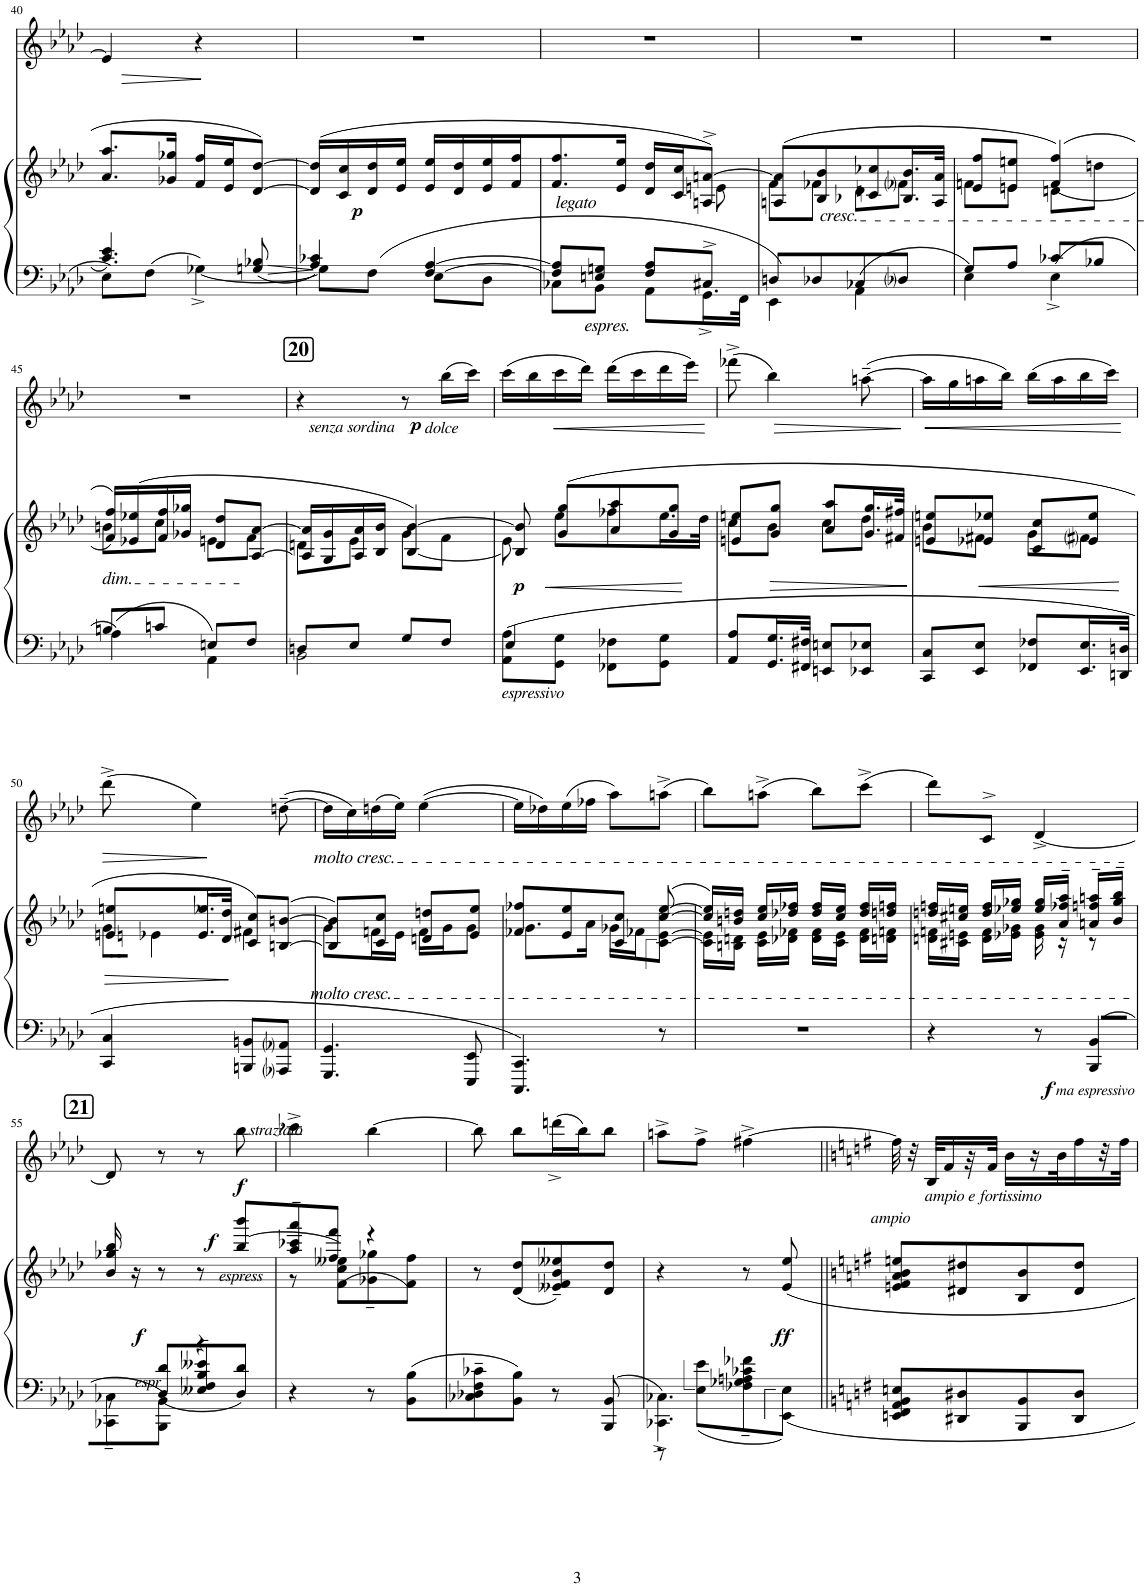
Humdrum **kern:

**kern	**kern	**dynam	**kern	**dynam
*part2	*part2	*part2	*part1	*part1
*staff3	*staff2	*staff2/3	*staff1	*staff1
*I"Piano	*	*	*I"Violin	*
*	*	*	*I'Vln	*
!!LO:PB:g=z
*clefF4	*clefF4	*	*clefG2	*
*k[b-e-a-d-]	*k[b-e-a-d-]	*	*k[b-e-a-d-]	*
*M4/8	*M4/8	*	*M4/8	*
=40	=40	=40	=40	=40
*^	*	*	*	*
!	!	!	!	!	!LO:HP:b
8E-\L	4.c/ 4.e-/	8.a-/ 8.aa-/L	.	4e-/]	>
8F\J	.	.	.	.	.
.	.	16g-X/ 16gg-X/Jk	.	.	.
[4G-X^\	.	16f/ 16ff/LL	.	4r	.
.	.	16e-/ 16ee-/J	.	.	.
!	!	!	!LO:HP:b=2	!	!
.	8Gn/ 8B-X/	[>8d-/ [8dd-/J	>	.	.
*v	*v	*	*	*	*
.	.	.	.	]
=41	=41	=41	=41	=41
*^	*	*	*	*
8G-\L]	4A-/ 4c-X/	(16d-/] 16dd-/]LL	.	2r	.
!	!	!	!LO:DY:b	!	!
.	.	16c/ 16cc/	p	.	.
8F\J	.	16d-/ 16dd-/	.	.	.
.	.	16e-/ 16ee-/JJ	.	.	.
8E-\L	[4F/ [4A-/	16e-/ 16ee-/LL	.	.	.
.	.	16d-/ 16dd-/	.	.	.
8D-\J	.	16e-/ 16ee-/	.	.	.
.	.	16f/ 16ff/J	.	.	.
=42	=42	=42	=42	=42	=42
*	*	*^	*	*	*
!	!	!LO:TX:b:i:t=legato	!	!	!	!
!LO:TX:b:i:t=espres.	!	!	!	!	!	!
8C-X\L	8F/] 8A-/]L	8.f/ 8.ff/	4.ryy	.	2r	.
8BB-\J	8En/ 8Gn/J	.	.	.	.	.
.	.	16e-/ 16ee-/Jk	.	.	.	.
8AA-\L	8F/ 8A-/L	16d-/ 16dd-/LL	.	.	.	.
.	.	16c/ 16cc/J	.	.	.	.
16.GG^\L	8C#X^/J	8An/^ [8an/^J)	8en\	.	.	.
32FF\JJk	.	.	.	.	.	.
=43	=43	=43	=43	=43	=43	=43
4EE-\	8Dn/L	(8An/ 8a/]L	8f\L	.	2r	.
.	8D-X/	8B-/ 8b-/	8f-X\J	.	.	.
!	!	!LO:TX:b:i:t=cresc.	!	!	!	!
4AA-\	8C-X/	8c-X/ 8cc-X/	8dn\L	.	.	.
.	8D-i/J	16.B-/ 16.b-/L	8f-i\J	.	.	.
.	.	32A/ 32a-X/JJk	.	.	.	.
=44	=44	=44	=44	=44	=44	=44
4E-\	8G/L	8e-/ 8ff/L	8fn\L	.	2r	.
.	8A-/J	8en/ 8een/J	8e\J	.	.	.
4E-^\	8c-X/L	((<4f/ 4ff/)	8dn\L	.	.	.
.	8B-X/J	.	8ddn\J	.	.	.
!!LO:LB:g=z
=45	=45	=45	=45	=45	=45	=45
!	!	!LO:TX:b:i:t=dim.	!	!	!	!
4A-\	8Bn/L	16f/ 16ff/LL))	8bn\L	.	2r	.
.	.	(16e-X/ 16ee-X/	.	.	.	.
.	8cn/J	16f/ 16ff/	8cc\J	.	.	.
.	.	16g-X/ 16gg-X/JJ	.	.	.	.
4AA-\	8En/L	8d-/ 8dd-/L	8en\L	.	.	.
.	8F/J	[8A-/ [8a-/J	8f\J	.	.	.
!!LO:REH:place=s1:a:B:cj:fs=14:t=20
=46	=46	=46	=46	=46	=46	=46
!	!	!	!	!	!LO:TX:b:i:t=senza sordina	!
2BB-\	8Dn/L	16A-/] 16a-/]LL	8dn\L	.	4r	.
.	.	16G/ 16g/	.	.	.	.
.	8E-/J	16A-/ 16a-/	8e-\J	.	.	.
.	.	16B-/ 16b-/JJ	.	.	.	.
.	8G/L	[<4B-/ [4b-/)	8g\L	.	8r	.
!	!	!	!	!	!LO:TX:b:i:t=dolce	!
!	!	!	!	!	!	!LO:DY:b
.	8F/J	.	8f\J	.	(16bb-\LL	p
.	.	.	.	.	16ccc\JJ)	.
=47	=47	=47	=47	=47	=47	=47
!LO:TX:b:i:t=espressivo	!	!	!	!	!	!
8AA-\ 8A-\L	4E-/	8B-/] 8b-/]	8e-\	.	(16ccc\LL	.
.	.	.	.	.	16bb-\	.
!	!	!	!	!LO:HP:b	!	!LO:HP:b
!	!	!	!	!LO:DY:n=1:b	!	!
8GG\ 8G\J	.	(8g/ 8gg/L	8ee-\L	< p	16ccc\	<
.	.	.	.	.	16ddd-\JJ)	.
8FF-X\ 8F-X\L	4ryy	8a-/ 8aa-/	8ff-X\	.	(16ddd-\LL	.
.	.	.	.	.	16ccc\	.
8GG\ 8G\J	.	8g/ 8gg/J	16.ee-\L	.	16ddd-\	.
.	.	.	.	.	16eee-\JJ)	[
.	.	.	32dd-\JJk	]	.	.
*v	*v	*	*	*	*	*
=48	=48	=48	=48	=48	=48
8AA-/ 8A-/L	8en/ 8een/L	8cc\L	.	(8fff-X^\	.
!	!	!	!LO:HP:b	!	!LO:HP:b
16.GG/ 16.G/L	8g/ 8gg/J	8b-\J	>	4bb-\)	>
32FF#X/ 32F#X/JJk	.	.	.	.	.
8EEn/ 8En/L	8a-/ 8aa-/L	8cc\L	.	.	.
8EE-X/ 8E-X/J	16.g/ 16.gg/L	8dd-\J	.	([8aan~\	]
.	32f#X/ 32ff#X/JJk	.	.	.	.
*	*v	*v	*	*	*
.	.	[	.	.
=49	=49	=49	=49	=49
*	*^	*	*	*
!	!	!	!	!	!LO:HP:b
8CC/ 8C/L	8en/ 8een/L	8b-\L	.	16aa\LL]	<
.	.	.	.	16gg\	.
!	!	!	!LO:HP:b	!	!
8EE-/ 8E-/J	8e-X/ 8ee-X/J	8f#X\J	<	16aan\	.
.	.	.	.	16bb-\JJ)	.
8FF-X/ 8F-X/L	8c/ 8cc/L	8g\L	.	(16bb-\LL	.
.	.	.	.	16aa\	.
16.EE-/ 16.E-/L	8e-/ 8ee-/J	8f#i\J	]	16bb-\	.
.	.	.	.	16ccc\JJ)	[
32DDn/ 32Dn/JJk	.	.	.	.	.
!!LO:LB:g=z
=50	=50	=50	=50	=50	=50
!	!	!	!	!	!LO:HP:b
4CC/ 4C/	8en/ 8een/L	8g\L	.	(8ddd-^\	>
.	16.e-X/ 16.ee-X/L	8en\J	.	4ee-\)	]
.	32d-/ 32dd-/JJk	.	.	.	.
8BBBn/ 8BBn/L	8c/ 8cc/L)	4f#X\	[	.	.
!	!	!	!	!LO:TX:b:i:t=molto cresc.	!
!	!LO:TX:b:i:t=molto cresc.	!	!	!	!
8AAA-i/ 8AA-i/J	([8Bn/ [8bn/J	.	.	([8ddn~\	.
=51	=51	=51	=51	=51	=51
4.GGG/ 4.GG/	8B/] 8b/]L)	8g\L	.	16dd\LL]	.
.	.	.	.	16cc\)	.
.	8c/ 8cc/J	16fn\L	.	(16ddn\	.
.	.	16e-\JJ	.	16ee-\JJ)	.
.	8dn/ 8ddn/L	16f\LL	.	([4ee-\	.
.	.	16g\J	.	.	.
8EEE-/ 8EE-/	8e-/ 8ee-/J	8g\J	.	.	.
=52	=52	=52	=52	=52	=52
4.CCC/ 4.CC/	8f-X/ 8ff-X/L	8.g\L	.	16ee-\LL]	.
.	.	.	.	16dd-X\)	.
.	8e-/ 8ee-/	.	.	(16ee-\	.
.	.	16a-\Jk	.	16ff-X\JJ	.
.	8c/ 8cc/J	16g-X\LL	.	8aa-\L)	.
.	.	16f-X\J	.	.	.
8r	([>8cc/ [8ee-/	[>8c\ [>8e-\J	.	(8aan^\J	.
=53	=53	=53	=53	=53	=53
2r	16cc/] 16ee-/]LL)	16c\] 16e-\]LL	.	8bb-\L)	.
.	16bn/ 16ddn/JJ	16Bn\ 16dn\JJ	.	.	.
.	16cc/ 16ee-/LL	16c\ 16e-\LL	.	(8aan^\J	.
.	16dd-X/ 16ff-X/JJ	16d-X\ 16f-X\JJ	.	.	.
.	16dd-/ 16ff-/LL	16d-\ 16f-\LL	.	8bb-\L)	.
.	16cc/ 16ee-/JJ	16c\ 16e-\JJ	.	.	.
.	16dd-/ 16ff-/LL	16d-\ 16f-\LL	.	(8ccc^\J	.
.	16ddn/ 16ffn/JJ	16dn\ 16fn\JJ	.	.	.
=54	=54	=54	=54	=54	=54
4r	16ddn/ 16ffn/LL	16dn\ 16fn\LL	.	8ddd-\L)	.
.	16cc#X/ 16een/JJ	16c#X\ 16en\JJ	.	.	.
.	16dd/ 16ff/LL	16d\ 16f\LL	.	8c^>/J	.
.	16ee-X/ 16gg-X/JJ	16e-X\ 16g-X\JJ	.	.	.
8r	16ee-/ 16gg-/LL	16e-\ 16g-\	.	[4d-^/	.
!	!	!	!LO:DY:b	!	!
!	!	!	!LO:DY:n=1:b	!	!
.	16a-/~ 16ff-X/~ 16aa-/~JJ	16r	f other-dynamics	.	.
8BBB-/ 8BB-/	16an/~ 16ffn/~ 16aan/~LL	8r	.	.	.
.	16b-/~ 16gg-/~ 16bb-/~JJ	.	.	.	.
*	*v	*v	*	*	*
!!LO:LB:g=z
!!LO:REH:place=s1:a:B:cj:fs=14:t=21
=55	=55	=55	=55	=55
*^	*	*	*	*
8CC-X\~ 8C-X\~L	8r	16b-/ 16gg-X/ 16bb-/	.	8d-/]	.
.	.	16r	.	.	.
!LO:TX:b:i:t=espr	!	!	!	!	!
!	!	!	!LO:DY:a=2	!	!
8BBB-\ 8BB-\J	8D-/ 8d-/L	8r	f	8r	.
!	!	!	!LO:DY:a	!	!
4r	8E--X/~ 8F/~ 8B-/~ 8e--X/~	8r	f	8r	.
!	!	!	!	!LO:TX:b:i:t=straziato	!
!	!	!LO:TX:b:i:t=espress	!	!	!
!	!	!	!	!	!LO:DY:b
.	8D-/ 8d-/J	(8bb-/ 8bbb-/L	.	8bb-\	f
*v	*v	*	*	*	*
=56	=56	=56	=56	=56
*	*^	*	*	*
4r	8aa-/~ 8ccc-X/~ 8aaa-/~	8r	.	4ccc-X^\	.
.	8ff/ 8fff/J)	(>8f\ 8cc\ 8ee--X\L	.	.	.
8r	4r	8g-X\~ 8gg-X\~	.	[4bb-\	.
8BB-\ 8B-\L	.	8f\ 8ff\J)	.	.	.
*	*v	*v	*	*	*
=57	=57	=57	=57	=57
8C-X\~ 8D-X\~ 8F\~ 8c-X\~	8r	.	8bb-\]	.
8BB-\ 8B-\J	(8d-/ 8dd-/L	.	8bb-\L	.
8r	8e--X/~ 8f/~ 8b-/~ 8ee--X/~)	.	(16dddn^<\L	.
.	.	.	16bb-\J)	.
8BBB-/ 8BB-/	8d-/ 8dd-/J	.	8bb-\J	.
=58	=58	=58	=58	=58
*^	*	*	*	*
4.CC-X\^ 4.C-X\^	8r	4r	.	8aan^\L	.
.	8E-\ 8e-\L	.	.	8ff^\J	.
.	8F-X\~ 8G-X\~ 8An\~ 8c-X\~ 8f-X\~	8r	.	[4ff#X^\	.
!	!	!	!LO:DY:b	!	!
8ryy	8EE-\ 8E-\J	8e-/ 8ee-/	ff	.	.
*v	*v	*	*	*	*
=59||	=59||	=59||	=59||	=59||
*k[f#]	*k[f#]	*	*k[f#]	*
*^	*	*	*	*
!	!	!	!	!LO:TX:b:i:t=ampio e fortissimo	!
!	!	!LO:TX:a:i:t=ampio	!	!	!
*v	*v	*	*	*	*
8EEn/ 8FF#/ 8AA/ 8BB/ 8En/L	8en/ 8f#/ 8a/ 8b/ 8een/L	.	32ff#\]	.
.	.	.	32r	.
.	.	.	32B/KLL	.
.	.	.	16f#/	.
8DD#X/ 8D#X/	8d#X/ 8dd#X/	.	.	.
.	.	.	32r	.
.	.	.	32f#/JJJ	.
.	.	.	16b\LL	.
8BBB/ 8BB/	8B/ 8b/	.	.	.
.	.	.	16r	.
.	.	.	32b\K	.
8DD#/ 8D#/J	8d#/ 8dd#/J	.	16ff#\	.
.	.	.	32r	.
.	.	.	32ff#\JJJ	.
=	=	=	=	=
*-	*-	*-	*-	*-
